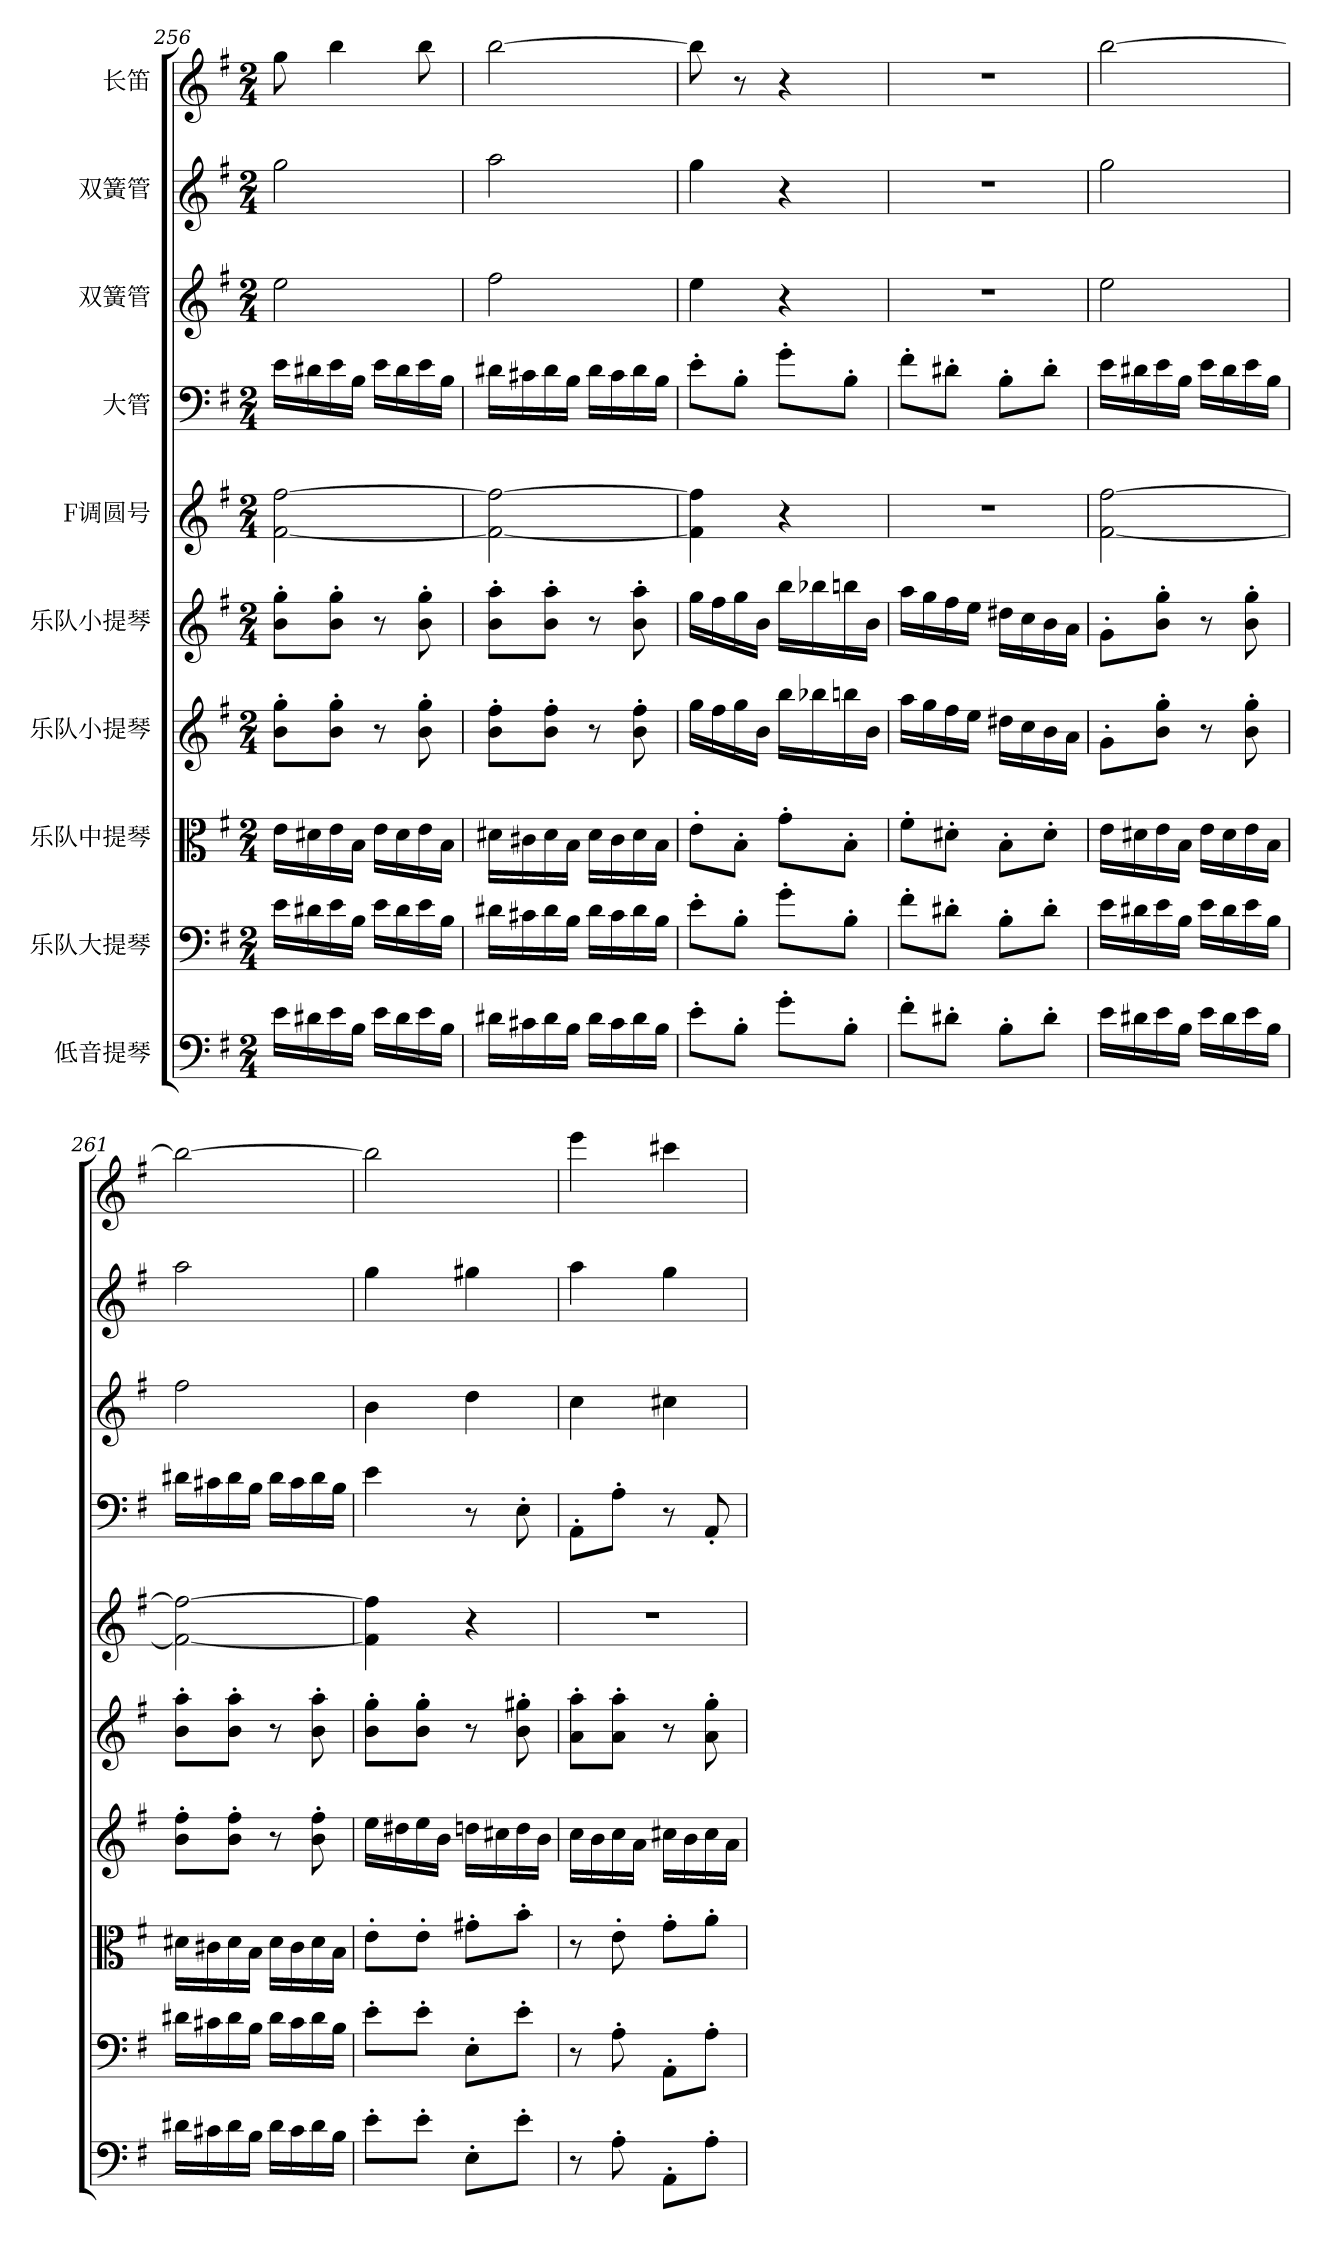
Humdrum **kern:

**kern	**kern	**kern	**kern	**kern	**kern	**kern	**kern	**kern	**kern
*part10	*part9	*part8	*part7	*part6	*part5	*part4	*part3	*part2	*part1
*staff10	*staff9	*staff8	*staff7	*staff6	*staff5	*staff4	*staff3	*staff2	*staff1
*I"低音提琴	*I"乐队大提琴	*I"乐队中提琴	*I"乐队小提琴	*I"乐队小提琴	*I"F调圆号	*I"大管	*I"双簧管	*I"双簧管	*I"长笛
*clefF4	*clefF4	*clefC3	*clefG2	*clefG2	*clefG2	*clefF4	*clefG2	*clefG2	*clefG2
*ITrd7c12	*	*	*	*	*ITrd4c7	*	*	*	*
*k[f#]	*k[f#]	*k[f#]	*k[f#]	*k[f#]	*k[]	*k[f#]	*k[f#]	*k[f#]	*k[f#]
*M2/4	*M2/4	*M2/4	*M2/4	*M2/4	*M2/4	*M2/4	*M2/4	*M2/4	*M2/4
=256	=256	=256	=256	=256	=256	=256	=256	=256	=256
16E\LL	16e\LL	16e\LL	8b\' 8gg\'L	8b\' 8gg\'L	[2B\ [2b\	16e\LL	2ee\	2gg\	8gg\
16D#X\	16d#X\	16d#X\	.	.	.	16d#X\	.	.	.
16E\	16e\	16e\	8b\' 8gg\'J	8b\' 8gg\'J	.	16e\	.	.	4bb\
16BB\JJ	16B\JJ	16B\JJ	.	.	.	16B\JJ	.	.	.
16E\LL	16e\LL	16e\LL	8r	8r	.	16e\LL	.	.	.
16D#\	16d#\	16d#\	.	.	.	16d#\	.	.	.
16E\	16e\	16e\	8b\' 8gg\'	8b\' 8gg\'	.	16e\	.	.	8bb\
16BB\JJ	16B\JJ	16B\JJ	.	.	.	16B\JJ	.	.	.
=257	=257	=257	=257	=257	=257	=257	=257	=257	=257
16D#X\LL	16d#X\LL	16d#X\LL	8b\' 8ff#\'L	8b\' 8aa\'L	2B\_ 2b\_	16d#X\LL	2ff#\	2aa\	[2bb\
16C#X\	16c#X\	16c#X\	.	.	.	16c#X\	.	.	.
16D#\	16d#\	16d#\	8b\' 8ff#\'J	8b\' 8aa\'J	.	16d#\	.	.	.
16BB\JJ	16B\JJ	16B\JJ	.	.	.	16B\JJ	.	.	.
16D#\LL	16d#\LL	16d#\LL	8r	8r	.	16d#\LL	.	.	.
16C#\	16c#\	16c#\	.	.	.	16c#\	.	.	.
16D#\	16d#\	16d#\	8b\' 8ff#\'	8b\' 8aa\'	.	16d#\	.	.	.
16BB\JJ	16B\JJ	16B\JJ	.	.	.	16B\JJ	.	.	.
!!LO:PB:g=z
=258	=258	=258	=258	=258	=258	=258	=258	=258	=258
8E'\L	8e'\L	8e'\L	16gg\LL	16gg\LL	4B\] 4b\]	8e'\L	4ee\	4gg\	8bb\]
.	.	.	16ff#\	16ff#\	.	.	.	.	.
8BB'\J	8B'\J	8B'\J	16gg\	16gg\	.	8B'\J	.	.	8r
.	.	.	16b\JJ	16b\JJ	.	.	.	.	.
8G'\L	8g'\L	8g'\L	16bb\LL	16bb\LL	4r	8g'\L	4r	4r	4r
.	.	.	16bb-X\	16bb-X\	.	.	.	.	.
8BB'\J	8B'\J	8B'\J	16bbn\	16bbn\	.	8B'\J	.	.	.
.	.	.	16b\JJ	16b\JJ	.	.	.	.	.
=259	=259	=259	=259	=259	=259	=259	=259	=259	=259
8F#'\L	8f#'\L	8f#'\L	16aa\LL	16aa\LL	2r	8f#'\L	2r	2r	2r
.	.	.	16gg\	16gg\	.	.	.	.	.
8D#X'\J	8d#X'\J	8d#X'\J	16ff#\	16ff#\	.	8d#X'\J	.	.	.
.	.	.	16ee\JJ	16ee\JJ	.	.	.	.	.
8BB'\L	8B'\L	8B'\L	16dd#X\LL	16dd#X\LL	.	8B'\L	.	.	.
.	.	.	16cc\	16cc\	.	.	.	.	.
8D#'\J	8d#'\J	8d#'\J	16b\	16b\	.	8d#'\J	.	.	.
.	.	.	16a\JJ	16a\JJ	.	.	.	.	.
=260	=260	=260	=260	=260	=260	=260	=260	=260	=260
16E\LL	16e\LL	16e\LL	8g'\L	8g'\L	[2B\ [2b\	16e\LL	2ee\	2gg\	[2bb\
16D#X\	16d#X\	16d#X\	.	.	.	16d#X\	.	.	.
16E\	16e\	16e\	8b\' 8gg\'J	8b\' 8gg\'J	.	16e\	.	.	.
16BB\JJ	16B\JJ	16B\JJ	.	.	.	16B\JJ	.	.	.
16E\LL	16e\LL	16e\LL	8r	8r	.	16e\LL	.	.	.
16D#\	16d#\	16d#\	.	.	.	16d#\	.	.	.
16E\	16e\	16e\	8b\' 8gg\'	8b\' 8gg\'	.	16e\	.	.	.
16BB\JJ	16B\JJ	16B\JJ	.	.	.	16B\JJ	.	.	.
=261	=261	=261	=261	=261	=261	=261	=261	=261	=261
16D#X\LL	16d#X\LL	16d#X\LL	8b\' 8ff#\'L	8b\' 8aa\'L	2B\_ 2b\_	16d#X\LL	2ff#\	2aa\	2bb\_
16C#X\	16c#X\	16c#X\	.	.	.	16c#X\	.	.	.
16D#\	16d#\	16d#\	8b\' 8ff#\'J	8b\' 8aa\'J	.	16d#\	.	.	.
16BB\JJ	16B\JJ	16B\JJ	.	.	.	16B\JJ	.	.	.
16D#\LL	16d#\LL	16d#\LL	8r	8r	.	16d#\LL	.	.	.
16C#\	16c#\	16c#\	.	.	.	16c#\	.	.	.
16D#\	16d#\	16d#\	8b\' 8ff#\'	8b\' 8aa\'	.	16d#\	.	.	.
16BB\JJ	16B\JJ	16B\JJ	.	.	.	16B\JJ	.	.	.
!!LO:PB:g=z
=262	=262	=262	=262	=262	=262	=262	=262	=262	=262
8E'\L	8e'\L	8e'\L	16ee\LL	8b\' 8gg\'L	4B\] 4b\]	4e\	4b\	4gg\	2bb\]
.	.	.	16dd#X\	.	.	.	.	.	.
8E'\J	8e'\J	8e'\J	16ee\	8b\' 8gg\'J	.	.	.	.	.
.	.	.	16b\JJ	.	.	.	.	.	.
8EE'\L	8E'\L	8g#X'\L	16ddn\LL	8r	4r	8r	4dd\	4gg#X\	.
.	.	.	16cc#X\	.	.	.	.	.	.
8E'\J	8e'\J	8b'\J	16dd\	8b\' 8gg#X\'	.	8E'\	.	.	.
.	.	.	16b\JJ	.	.	.	.	.	.
=263	=263	=263	=263	=263	=263	=263	=263	=263	=263
8r	8r	8r	16cc\LL	8a\' 8aa\'L	2r	8AA'\L	4cc\	4aa\	4eee\
.	.	.	16b\	.	.	.	.	.	.
8AA'\	8A'\	8e'\	16cc\	8a\' 8aa\'J	.	8A'\J	.	.	.
.	.	.	16a\JJ	.	.	.	.	.	.
8AAA'\L	8AA'\L	8g'\L	16cc#X\LL	8r	.	8r	4cc#X\	4gg\	4ccc#X\
.	.	.	16b\	.	.	.	.	.	.
8AA'\J	8A'\J	8a'\J	16cc#\	8a\' 8gg\'	.	8AA'/	.	.	.
.	.	.	16a\JJ	.	.	.	.	.	.
=	=	=	=	=	=	=	=	=	=
*-	*-	*-	*-	*-	*-	*-	*-	*-	*-
